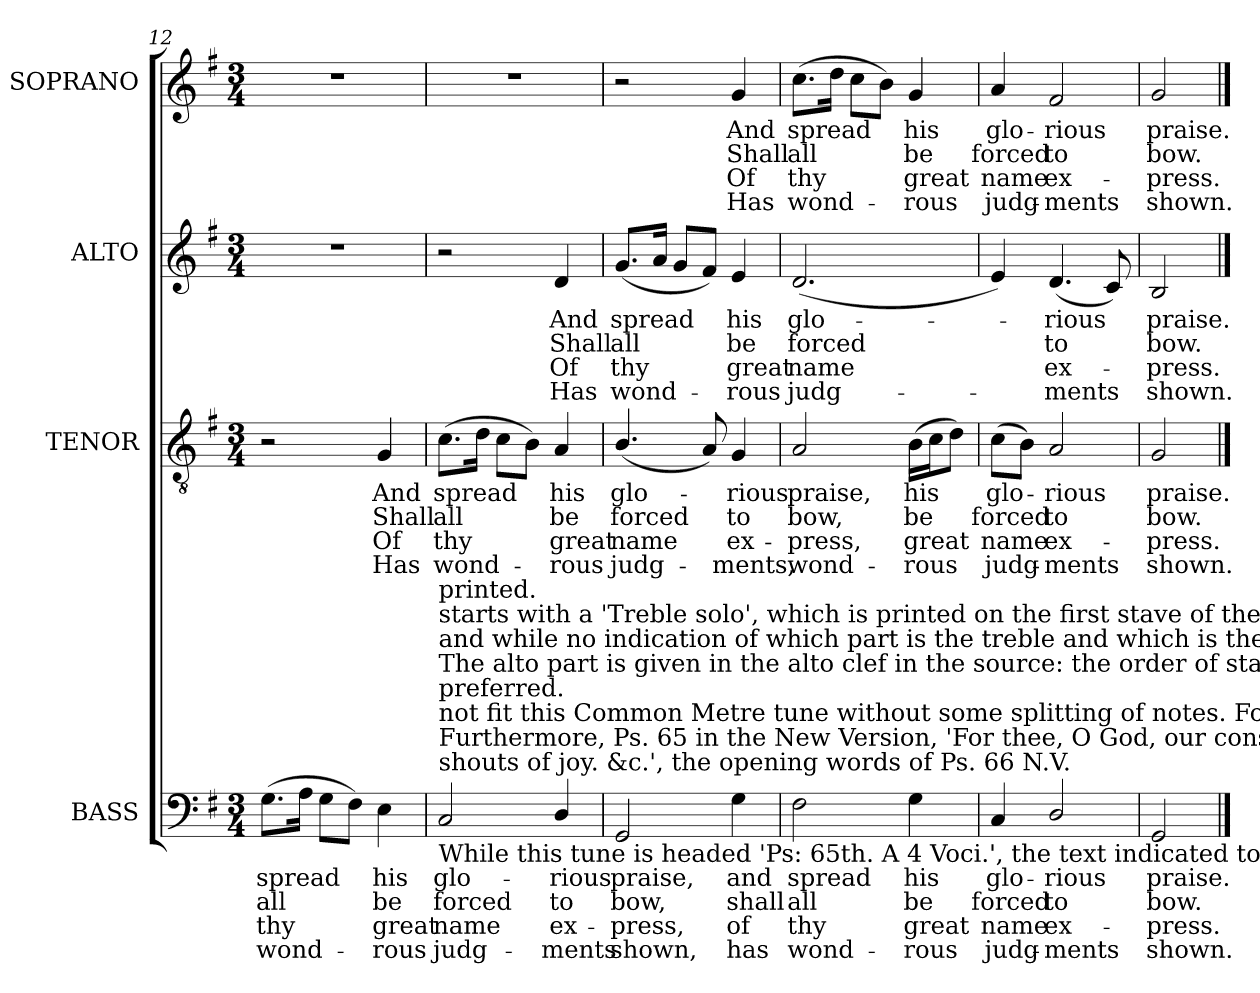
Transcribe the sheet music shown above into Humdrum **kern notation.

**kern	**text	**text	**text	**text	**kern	**text	**text	**text	**text	**kern	**text	**text	**text	**text	**kern	**text	**text	**text	**text
*part4	*part4	*part4	*part4	*part4	*part3	*part3	*part3	*part3	*part3	*part2	*part2	*part2	*part2	*part2	*part1	*part1	*part1	*part1	*part1
*staff4	*staff4	*staff4	*staff4	*staff4	*staff3	*staff3	*staff3	*staff3	*staff3	*staff2	*staff2	*staff2	*staff2	*staff2	*staff1	*staff1	*staff1	*staff1	*staff1
*I"BASS	*	*	*	*	*I"TENOR	*	*	*	*	*I"ALTO	*	*	*	*	*I"SOPRANO	*	*	*	*
*I'B.	*	*	*	*	*I'T.	*	*	*	*	*I'A.	*	*	*	*	*I'S.	*	*	*	*
*clefF4	*	*	*	*	*clefGv2	*	*	*	*	*clefG2	*	*	*	*	*clefG2	*	*	*	*
*	*	*	*	*	*ITrd7c12	*	*	*	*	*	*	*	*	*	*	*	*	*	*
*k[f#]	*	*	*	*	*k[f#]	*	*	*	*	*k[f#]	*	*	*	*	*k[f#]	*	*	*	*
*G:	*	*	*	*	*G:	*	*	*	*	*G:	*	*	*	*	*G:	*	*	*	*
*M3/4	*	*	*	*	*M3/4	*	*	*	*	*M3/4	*	*	*	*	*M3/4	*	*	*	*
=12	=12	=12	=12	=12	=12	=12	=12	=12	=12	=12	=12	=12	=12	=12	=12	=12	=12	=12	=12
!	!LO:LY:b:color=#000000	!LO:LY:b:color=#000000	!LO:LY:b:color=#000000	!LO:LY:b:color=#000000	!	!	!	!	!	!LO:N:vis=1	!	!	!	!	!LO:N:vis=1	!	!	!	!
(8.Gi\L	spread	all	thy	wond-	2r	.	.	.	.	2.r	.	.	.	.	2.r	.	.	.	.
16Ai\Jk	.	.	.	.	.	.	.	.	.	.	.	.	.	.	.	.	.	.	.
8Gi\L	.	.	.	.	.	.	.	.	.	.	.	.	.	.	.	.	.	.	.
8F#i\J)	.	.	.	.	.	.	.	.	.	.	.	.	.	.	.	.	.	.	.
!	!LO:LY:b:color=#000000	!LO:LY:b:color=#000000	!LO:LY:b:color=#000000	!LO:LY:b:color=#000000	!	!	!	!	!	!	!	!	!	!	!	!	!	!	!
!	!	!	!	!	!	!LO:LY:b:color=#000000	!LO:LY:b:color=#000000	!LO:LY:b:color=#000000	!LO:LY:b:color=#000000	!	!	!	!	!	!	!	!	!	!
4Ei\	his	be	-great	rous	4GGi/	And	Shall	Of	Has	.	.	.	.	.	.	.	.	.	.
!!LO:PB:g=z
=13	=13	=13	=13	=13	=13	=13	=13	=13	=13	=13	=13	=13	=13	=13	=13	=13	=13	=13	=13
!	!LO:LY:b:color=#000000	!LO:LY:b:color=#000000	!LO:LY:b:color=#000000	!LO:LY:b:color=#000000	!	!	!	!	!	!	!	!	!	!	!	!	!	!	!
!LO:TX:b:t=While this tune is headed 'Ps&colon; 65th. A 4 Voci.', the text indicated to be sung for this tune is 'Let all the Lands with	!	!	!	!	!	!	!	!	!	!	!	!	!	!	!	!	!	!	!
!LO:TX:t=shouts of joy. &c.', the opening words of Ps. 66 N.V.	!	!	!	!	!	!	!	!	!	!	!	!	!	!	!	!	!	!	!
!LO:TX:t=Furthermore, Ps. 65 in the New Version, 'For thee, O God, our constant praise', is a Long Metre text, and so would	!	!	!	!	!	!	!	!	!	!	!	!	!	!	!	!	!	!	!
!LO:TX:t=not fit this Common Metre tune without some splitting of notes. For these reasons, the text of Ps. 66 has been	!	!	!	!	!	!	!	!	!	!	!	!	!	!	!	!	!	!	!
!LO:TX:t=preferred.	!	!	!	!	!	!	!	!	!	!	!	!	!	!	!	!	!	!	!
!LO:TX:t=The alto part is given in the alto clef in the source&colon; the order of staves in this edition is the same as in the source,	!	!	!	!	!	!	!	!	!	!	!	!	!	!	!	!	!	!	!
!LO:TX:t=and while no indication of which part is the treble and which is the tenor in this piece, the first piece in the book	!	!	!	!	!	!	!	!	!	!	!	!	!	!	!	!	!	!	!
!LO:TX:t=starts with a 'Treble solo', which is printed on the first stave of the four-stave system, all other staves having rests	!	!	!	!	!	!	!	!	!	!	!	!	!	!	!	!	!	!	!
!LO:TX:t=printed.	!	!	!	!	!	!	!	!	!	!	!	!	!	!	!	!	!	!	!
!	!	!	!	!	!	!LO:LY:b:color=#000000	!LO:LY:b:color=#000000	!LO:LY:b:color=#000000	!LO:LY:b:color=#000000	!	!	!	!	!	!LO:N:vis=1	!	!	!	!
2Ci/	glo-	forced	name	judg-	(8.Ci\L	spread	all	thy	wond-	2r	.	.	.	.	2.r	.	.	.	.
.	.	.	.	.	16Di\Jk	.	.	.	.	.	.	.	.	.	.	.	.	.	.
.	.	.	.	.	8Ci\L	.	.	.	.	.	.	.	.	.	.	.	.	.	.
.	.	.	.	.	8BBi\J)	.	.	.	.	.	.	.	.	.	.	.	.	.	.
!	!LO:LY:b:color=#000000	!LO:LY:b:color=#000000	!LO:LY:b:color=#000000	!LO:LY:b:color=#000000	!	!	!	!	!	!	!	!	!	!	!	!	!	!	!
!	!	!	!	!	!	!LO:LY:b:color=#000000	!LO:LY:b:color=#000000	!LO:LY:b:color=#000000	!LO:LY:b:color=#000000	!	!	!	!	!	!	!	!	!	!
!	!	!	!	!	!	!	!	!	!	!	!LO:LY:b:color=#000000	!LO:LY:b:color=#000000	!LO:LY:b:color=#000000	!LO:LY:b:color=#000000	!	!	!	!	!
4Di/	-rious	to	-ex-	-ments	4AAi/	his	be	-great	rous	4di/	And	Shall	Of	Has	.	.	.	.	.
=14	=14	=14	=14	=14	=14	=14	=14	=14	=14	=14	=14	=14	=14	=14	=14	=14	=14	=14	=14
!	!LO:LY:b:color=#000000	!LO:LY:b:color=#000000	!LO:LY:b:color=#000000	!LO:LY:b:color=#000000	!	!	!	!	!	!	!	!	!	!	!	!	!	!	!
!	!	!	!	!	!	!LO:LY:b:color=#000000	!LO:LY:b:color=#000000	!LO:LY:b:color=#000000	!LO:LY:b:color=#000000	!	!	!	!	!	!	!	!	!	!
!	!	!	!	!	!	!	!	!	!	!	!LO:LY:b:color=#000000	!LO:LY:b:color=#000000	!LO:LY:b:color=#000000	!LO:LY:b:color=#000000	!	!	!	!	!
2GGi/	praise,	bow,	press,	shown,	(4.BBi/	glo-	forced	name	judg-	(8.gi/L	spread	all	thy	wond-	2r	.	.	.	.
.	.	.	.	.	.	.	.	.	.	16ai/Jk	.	.	.	.	.	.	.	.	.
.	.	.	.	.	.	.	.	.	.	8gi/L	.	.	.	.	.	.	.	.	.
.	.	.	.	.	8AAi/)	.	.	.	.	8f#i/J)	.	.	.	.	.	.	.	.	.
!	!LO:LY:b:color=#000000	!LO:LY:b:color=#000000	!LO:LY:b:color=#000000	!LO:LY:b:color=#000000	!	!	!	!	!	!	!	!	!	!	!	!	!	!	!
!	!	!	!	!	!	!LO:LY:b:color=#000000	!LO:LY:b:color=#000000	!LO:LY:b:color=#000000	!LO:LY:b:color=#000000	!	!	!	!	!	!	!	!	!	!
!	!	!	!	!	!	!	!	!	!	!	!LO:LY:b:color=#000000	!LO:LY:b:color=#000000	!LO:LY:b:color=#000000	!LO:LY:b:color=#000000	!	!	!	!	!
!	!	!	!	!	!	!	!	!	!	!	!	!	!	!	!	!LO:LY:b:color=#000000	!LO:LY:b:color=#000000	!LO:LY:b:color=#000000	!LO:LY:b:color=#000000
4Gi\	and	shall	of	has	4GGi/	-rious	to	-ex-	-ments,	4ei/	his	be	-great	rous	4gi/	And	Shall	Of	Has
=15	=15	=15	=15	=15	=15	=15	=15	=15	=15	=15	=15	=15	=15	=15	=15	=15	=15	=15	=15
!	!LO:LY:b:color=#000000	!LO:LY:b:color=#000000	!LO:LY:b:color=#000000	!LO:LY:b:color=#000000	!	!	!	!	!	!	!	!	!	!	!	!	!	!	!
!	!	!	!	!	!	!LO:LY:b:color=#000000	!LO:LY:b:color=#000000	!LO:LY:b:color=#000000	!LO:LY:b:color=#000000	!	!	!	!	!	!	!	!	!	!
!	!	!	!	!	!	!	!	!	!	!	!LO:LY:b:color=#000000	!LO:LY:b:color=#000000	!LO:LY:b:color=#000000	!LO:LY:b:color=#000000	!	!	!	!	!
!	!	!	!	!	!	!	!	!	!	!	!	!	!	!	!	!LO:LY:b:color=#000000	!LO:LY:b:color=#000000	!LO:LY:b:color=#000000	!LO:LY:b:color=#000000
2F#i\	spread	all	thy	wond-	2AAi/	praise,	bow,	press,	wond-	(2.di/	glo-	forced	name	judg-	(8.cci\L	spread	all	thy	wond-
.	.	.	.	.	.	.	.	.	.	.	.	.	.	.	16ddi\Jk	.	.	.	.
.	.	.	.	.	.	.	.	.	.	.	.	.	.	.	8cci\L	.	.	.	.
.	.	.	.	.	.	.	.	.	.	.	.	.	.	.	8bi\J)	.	.	.	.
!	!LO:LY:b:color=#000000	!LO:LY:b:color=#000000	!LO:LY:b:color=#000000	!LO:LY:b:color=#000000	!	!	!	!	!	!	!	!	!	!	!	!	!	!	!
!	!	!	!	!	!	!LO:LY:b:color=#000000	!LO:LY:b:color=#000000	!LO:LY:b:color=#000000	!LO:LY:b:color=#000000	!	!	!	!	!	!	!	!	!	!
!	!	!	!	!	!	!	!	!	!	!	!	!	!	!	!	!LO:LY:b:color=#000000	!LO:LY:b:color=#000000	!LO:LY:b:color=#000000	!LO:LY:b:color=#000000
4Gi\	his	be	-great	rous	(16BBi\LL	his	be	-great	rous	.	.	.	.	.	4gi/	his	be	-great	rous
.	.	.	.	.	16Ci\J	.	.	.	.	.	.	.	.	.	.	.	.	.	.
.	.	.	.	.	8Di\J)	.	.	.	.	.	.	.	.	.	.	.	.	.	.
=16	=16	=16	=16	=16	=16	=16	=16	=16	=16	=16	=16	=16	=16	=16	=16	=16	=16	=16	=16
!	!LO:LY:b:color=#000000	!LO:LY:b:color=#000000	!LO:LY:b:color=#000000	!LO:LY:b:color=#000000	!	!	!	!	!	!	!	!	!	!	!	!	!	!	!
!	!	!	!	!	!	!LO:LY:b:color=#000000	!LO:LY:b:color=#000000	!LO:LY:b:color=#000000	!LO:LY:b:color=#000000	!	!	!	!	!	!	!	!	!	!
!	!	!	!	!	!	!	!	!	!	!	!	!	!	!	!	!LO:LY:b:color=#000000	!LO:LY:b:color=#000000	!LO:LY:b:color=#000000	!LO:LY:b:color=#000000
4Ci/	glo-	forced	name	judg-	(8Ci\L	glo-	forced	name	judg-	4ei/)	.	.	.	.	4ai/	glo-	forced	name	judg-
.	.	.	.	.	8BBi\J)	.	.	.	.	.	.	.	.	.	.	.	.	.	.
!	!LO:LY:b:color=#000000	!LO:LY:b:color=#000000	!LO:LY:b:color=#000000	!LO:LY:b:color=#000000	!	!	!	!	!	!	!	!	!	!	!	!	!	!	!
!	!	!	!	!	!	!LO:LY:b:color=#000000	!LO:LY:b:color=#000000	!LO:LY:b:color=#000000	!LO:LY:b:color=#000000	!	!	!	!	!	!	!	!	!	!
!	!	!	!	!	!	!	!	!	!	!	!LO:LY:b:color=#000000	!LO:LY:b:color=#000000	!LO:LY:b:color=#000000	!LO:LY:b:color=#000000	!	!	!	!	!
!	!	!	!	!	!	!	!	!	!	!	!	!	!	!	!	!LO:LY:b:color=#000000	!LO:LY:b:color=#000000	!LO:LY:b:color=#000000	!LO:LY:b:color=#000000
2Di/	-rious	to	-ex-	-ments	2AAi/	-rious	to	-ex-	-ments	(4.di/	-rious	to	-ex-	-ments	2f#i/	-rious	to	-ex-	-ments
.	.	.	.	.	.	.	.	.	.	8ci/)	.	.	.	.	.	.	.	.	.
=17	=17	=17	=17	=17	=17	=17	=17	=17	=17	=17	=17	=17	=17	=17	=17	=17	=17	=17	=17
!	!LO:LY:b:color=#000000	!LO:LY:b:color=#000000	!LO:LY:b:color=#000000	!LO:LY:b:color=#000000	!	!	!	!	!	!	!	!	!	!	!	!	!	!	!
!	!	!	!	!	!	!LO:LY:b:color=#000000	!LO:LY:b:color=#000000	!LO:LY:b:color=#000000	!LO:LY:b:color=#000000	!	!	!	!	!	!	!	!	!	!
!	!	!	!	!	!	!	!	!	!	!	!LO:LY:b:color=#000000	!LO:LY:b:color=#000000	!LO:LY:b:color=#000000	!LO:LY:b:color=#000000	!	!	!	!	!
!	!	!	!	!	!	!	!	!	!	!	!	!	!	!	!	!LO:LY:b:color=#000000	!LO:LY:b:color=#000000	!LO:LY:b:color=#000000	!LO:LY:b:color=#000000
2GGi/	praise.	bow.	press.	shown.	2GGi/	praise.	bow.	press.	shown.	2Bi/	praise.	bow.	press.	shown.	2gi/	praise.	bow.	press.	shown.
==	==	==	==	==	==	==	==	==	==	==	==	==	==	==	==	==	==	==	==
*-	*-	*-	*-	*-	*-	*-	*-	*-	*-	*-	*-	*-	*-	*-	*-	*-	*-	*-	*-
